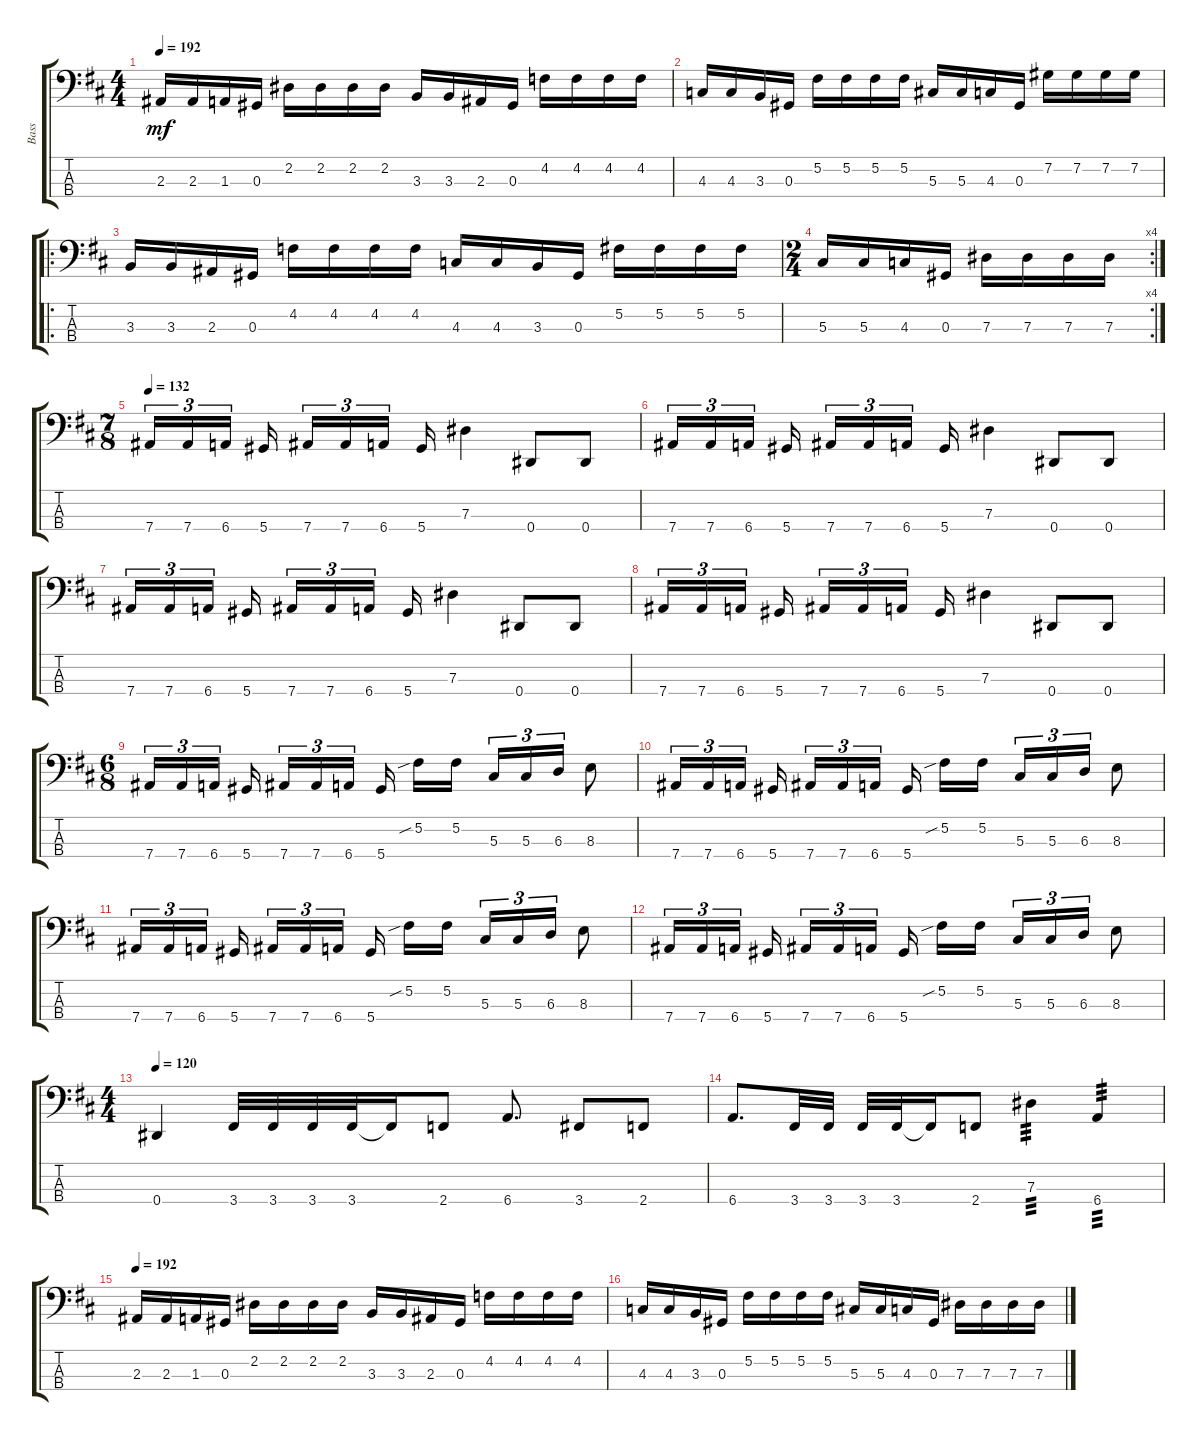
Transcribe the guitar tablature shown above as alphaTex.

\track ("Bass" "Bass") {instrument electricbassfinger}
\staff {score tabs}
\tuning (Gb2 Db2 Ab1 Eb1) {hide}
\ts (4 4)
\tempo 192
\clef f4
\ks d
2.3.16{dy mf} 2.3.16 1.3.16 0.3.16 2.2.16 2.2.16 2.2.16 2.2.16 3.3.16 3.3.16 2.3.16 0.3.16 4.2.16 4.2.16 4.2.16 4.2.16 |
4.3.16 4.3.16 3.3.16 0.3.16 5.2.16 5.2.16 5.2.16 5.2.16 5.3.16 5.3.16 4.3.16 0.3.16 7.2.16 7.2.16 7.2.16 7.2.16 |
\ro
3.3.16 3.3.16 2.3.16 0.3.16 4.2.16 4.2.16 4.2.16 4.2.16 4.3.16 4.3.16 3.3.16 0.3.16 5.2.16 5.2.16 5.2.16 5.2.16 |
\rc 4
\ts (2 4)
5.3.16 5.3.16 4.3.16 0.3.16 7.3.16 7.3.16 7.3.16 7.3.16 |
\ts (7 8)
\tempo 132
7.4.16{tu (3 2)} 7.4.16{tu (3 2)} 6.4.16{tu (3 2)} 5.4.16{beam splitsecondary} 7.4.16{tu (3 2)} 7.4.16{tu (3 2)} 6.4.16{tu (3 2)} 5.4.16 7.3.4 0.4.8 0.4.8 |
7.4.16{tu (3 2)} 7.4.16{tu (3 2)} 6.4.16{tu (3 2)} 5.4.16{beam splitsecondary} 7.4.16{tu (3 2)} 7.4.16{tu (3 2)} 6.4.16{tu (3 2)} 5.4.16 7.3.4 0.4.8 0.4.8 |
7.4.16{tu (3 2)} 7.4.16{tu (3 2)} 6.4.16{tu (3 2)} 5.4.16{beam splitsecondary} 7.4.16{tu (3 2)} 7.4.16{tu (3 2)} 6.4.16{tu (3 2)} 5.4.16 7.3.4 0.4.8 0.4.8 |
7.4.16{tu (3 2)} 7.4.16{tu (3 2)} 6.4.16{tu (3 2)} 5.4.16{beam splitsecondary} 7.4.16{tu (3 2)} 7.4.16{tu (3 2)} 6.4.16{tu (3 2)} 5.4.16 7.3.4 0.4.8 0.4.8 |
\ts (6 8)
7.4.16{tu (3 2)} 7.4.16{tu (3 2)} 6.4.16{tu (3 2) beam splitsecondary} 5.4.16{beam splitsecondary} 7.4.16{tu (3 2)} 7.4.16{tu (3 2)} 6.4.16{tu (3 2) beam splitsecondary} 5.4.16 5.2{sib}.16 5.2.16{beam splitsecondary} 5.3.16{tu (3 2)} 5.3.16{tu (3 2)} 6.3.16{tu (3 2)} 8.3.8 |
7.4.16{tu (3 2)} 7.4.16{tu (3 2)} 6.4.16{tu (3 2) beam splitsecondary} 5.4.16{beam splitsecondary} 7.4.16{tu (3 2)} 7.4.16{tu (3 2)} 6.4.16{tu (3 2) beam splitsecondary} 5.4.16 5.2{sib}.16 5.2.16{beam splitsecondary} 5.3.16{tu (3 2)} 5.3.16{tu (3 2)} 6.3.16{tu (3 2)} 8.3.8 |
7.4.16{tu (3 2)} 7.4.16{tu (3 2)} 6.4.16{tu (3 2) beam splitsecondary} 5.4.16{beam splitsecondary} 7.4.16{tu (3 2)} 7.4.16{tu (3 2)} 6.4.16{tu (3 2) beam splitsecondary} 5.4.16 5.2{sib}.16 5.2.16{beam splitsecondary} 5.3.16{tu (3 2)} 5.3.16{tu (3 2)} 6.3.16{tu (3 2)} 8.3.8 |
7.4.16{tu (3 2)} 7.4.16{tu (3 2)} 6.4.16{tu (3 2) beam splitsecondary} 5.4.16{beam splitsecondary} 7.4.16{tu (3 2)} 7.4.16{tu (3 2)} 6.4.16{tu (3 2) beam splitsecondary} 5.4.16 5.2{sib}.16 5.2.16{beam splitsecondary} 5.3.16{tu (3 2)} 5.3.16{tu (3 2)} 6.3.16{tu (3 2)} 8.3.8 |
\ts (4 4)
\tempo 120
0.4.4 3.4.32 3.4.32 3.4.32 3.4.32 3.4{t}.16 2.4.8 6.4.8{d} 3.4.8 2.4.8 |
6.4.8{d} 3.4.32 3.4.32 3.4.32 3.4.32 3.4{t}.16 2.4.8 7.3.4{tp 3} 6.4.4{tp 3} |
\tempo 192
2.3.16 2.3.16 1.3.16 0.3.16 2.2.16 2.2.16 2.2.16 2.2.16 3.3.16 3.3.16 2.3.16 0.3.16 4.2.16 4.2.16 4.2.16 4.2.16 |
4.3.16 4.3.16 3.3.16 0.3.16 5.2.16 5.2.16 5.2.16 5.2.16 5.3.16 5.3.16 4.3.16 0.3.16 7.3.16 7.3.16 7.3.16 7.3.16
